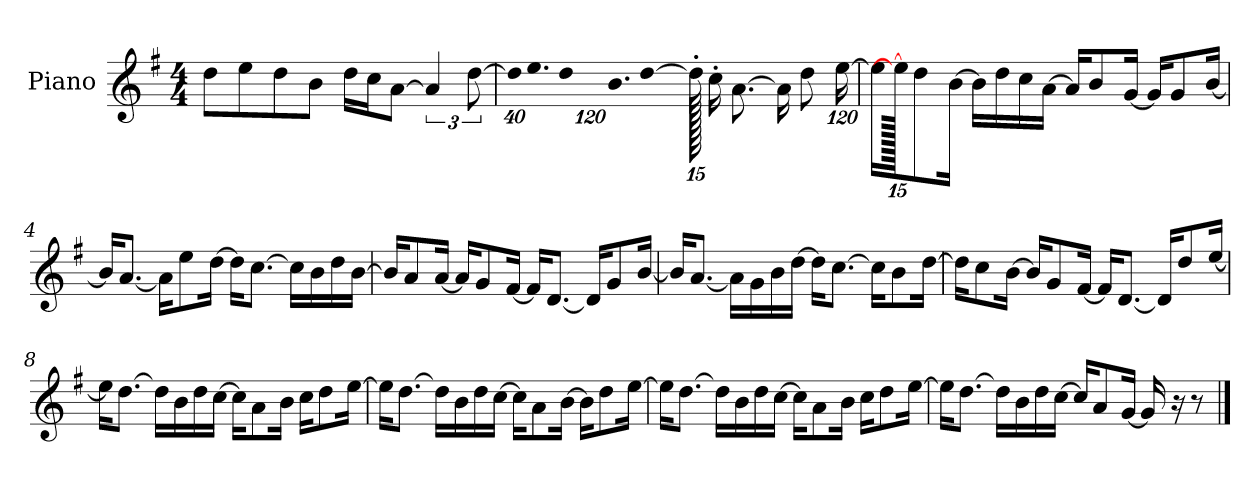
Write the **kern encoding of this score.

**kern
*part1
*staff1
*I"Piano
*I'P-no
*clefG2
*k[f#]
*M4/4
*MM90
=1
8dd\L
8ee\
8dd\
8b\J
16dd\LL
16cc\J
[8a\J
6a/]
[12dd\
=2
*Xbrackettup
!LO:N:vis=32
640%23dd\KLL]
!LO:N:vis=16.
960%103ee\J
!LO:N:vis=8
960%137dd\
!LO:N:vis=16.
960%103b\L
[384%41dd\J
1920dd'\]
16cc'\KL
[8.a\J
16a\KL]
8dd\
[1920%119ee\Jk
=3
16ee\KL]
1920ee\_
8dd\
[16b\Jk
16b\LL]
16dd\
16cc\
[16a\JJ
16a/KL]
8b/
[16g/Jk
16g/KL]
8g/
[16b/Jk
!!LO:LB:g=z
=4
16b/KL]
[8.a/J
16a\KL]
8ee\
[16dd\Jk
16dd\KL]
[8.cc\J
16cc\LL]
16b\
16dd\
[16b\JJ
=5
16b/KL]
8a/
[16a/Jk
16a/KL]
8g/
[16f#/Jk
16f#/KL]
[8.d/J
16d/KL]
8g/
[16b/Jk
=6
16b/KL]
[8.a/J
16a\LL]
16g\
16b\
[16dd\JJ
16dd\KL]
[8.cc\J
16cc\KL]
8b\
[16dd\Jk
!!LO:LB:g=z
=7
16dd\KL]
8cc\
[16b\Jk
16b/KL]
8g/
[16f#/Jk
16f#/KL]
[8.d/J
16d/KL]
8dd/
[16ee/Jk
=8
16ee\KL]
[8.dd\J
16dd\LL]
16b\
16dd\
[16cc\JJ
16cc\KL]
8a\
16b\Jk
16cc\KL
8dd\
[16ee\Jk
=9
16ee\KL]
[8.dd\J
16dd\LL]
16b\
16dd\
[16cc\JJ
16cc\KL]
8a\
[16b\Jk
16b\KL]
8dd\
[16ee\Jk
!!LO:LB:g=z
=10
16ee\KL]
[8.dd\J
16dd\LL]
16b\
16dd\
[16cc\JJ
16cc\KL]
8a\
16b\Jk
16cc\KL
8dd\
[16ee\Jk
=11
16ee\KL]
[8.dd\J
16dd\LL]
16b\
16dd\
[16cc\JJ
16cc/KL]
8a/
[16g/Jk
16g/]
16r
8r
==
*-
